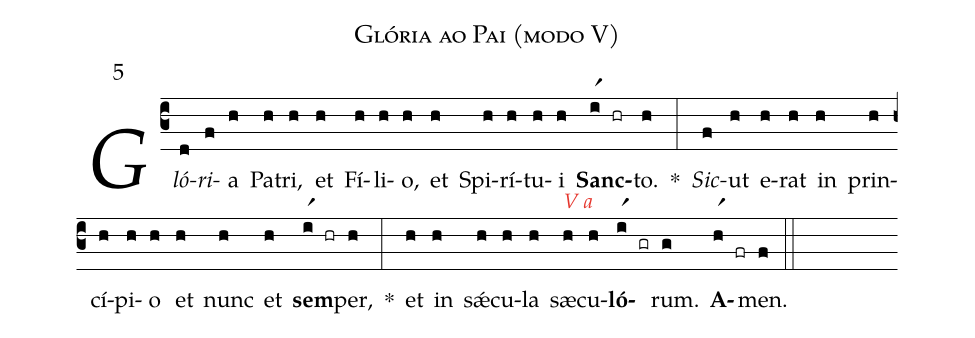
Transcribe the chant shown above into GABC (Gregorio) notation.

name: Glória ao Pai (modo V);
mode: 5;
%%
(c3)

<i>Gló</i>(d)<i>ri</i>(f)a(h) Pa(h)tri,(h) et(h) Fí(h)li(h)o,(h) et(h) Spi(h)rí(h)tu(h)i(h) <b>Sanc</b>(ir1 hr)to.(h) *(:) <i>Sic</i>(f)ut(h) e(h)rat(h) in(h) prin(h)cí(h)pi(h)o(h) et(h) nunc(h) et(h) <b>sem</b>(ir1 hr)per,(h) *(:) et(h) in(h) sǽ(h)cu(h)la(h)

sæ<alt>\textcolor{gregoriocolor}{V a}</alt>(h)cu(h)<b>ló</b>(ir1 gr)rum.(g) <b>A</b>(hr1 fr)men.(f)

(::)
